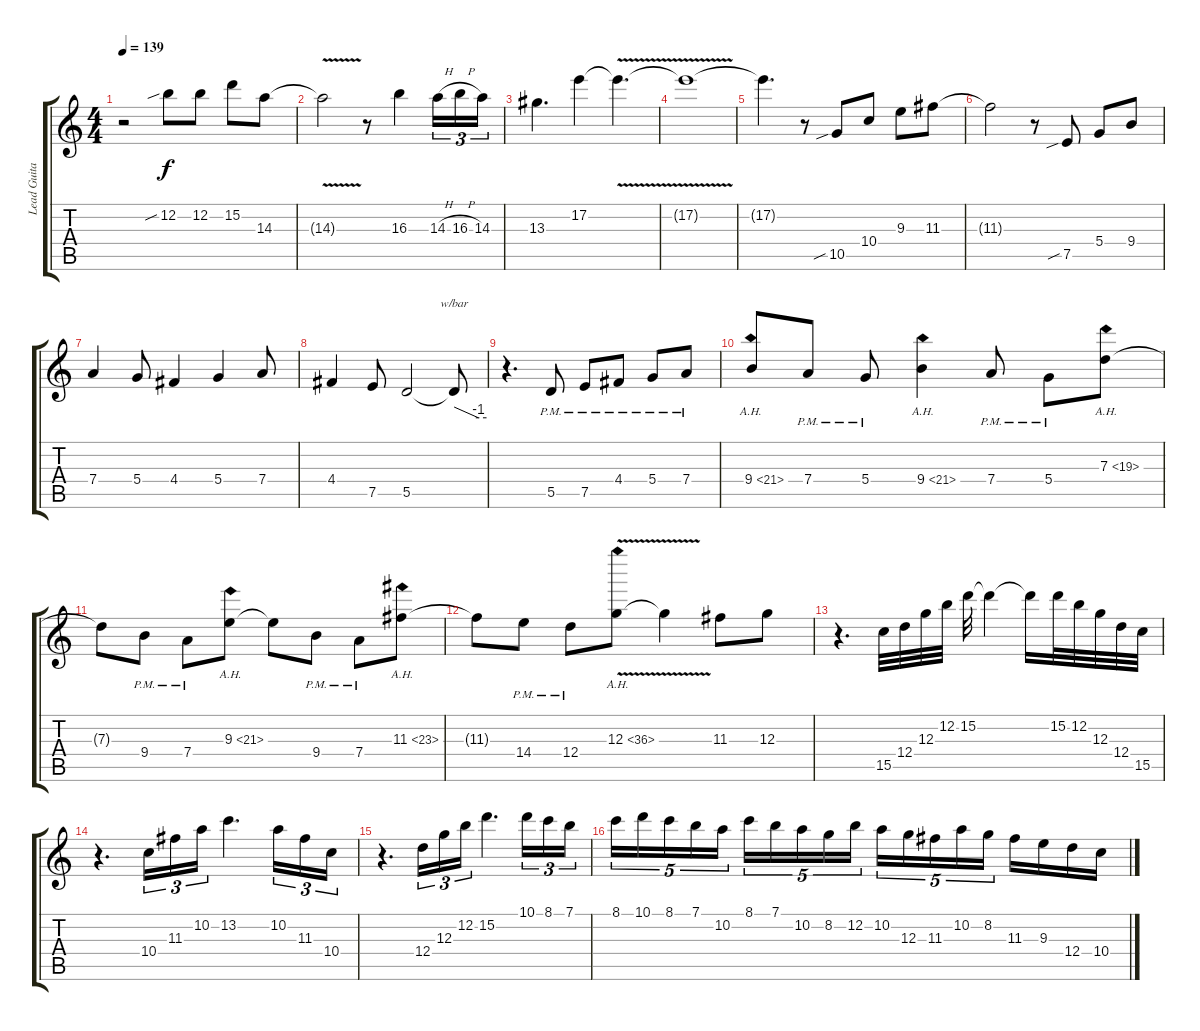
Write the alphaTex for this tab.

\track ("Lead Guitar" "Lead Guita") {instrument distortionguitar}
\staff {score tabs}
\tuning (E4 B3 G3 D3 A2 E2) {hide}
\ts (4 4)
\tempo 139
\clef g2
\ks c
r.2{dy f} 12.2{sib}.8 12.2.8 15.2.8 14.3.8 |
14.3{v t}.2 r.8 16.3.4 14.3{h}.16{tu (3 2)} 16.3{h}.16{tu (3 2)} 14.3.16{tu (3 2)} |
13.3.4{d} 17.2.4 17.2{v t}.4{d} |
17.2{t}.1 |
17.2{t}.4{d} r.8 10.5{sib}.8 10.4.8 9.3.8 11.3.8 |
11.3{t}.2 r.8 7.5{sib}.8 5.4.8 9.4.8 |
7.4.4 5.4.8 4.4.4 5.4.4 7.4.8 |
4.4.4 7.5.8 5.5.2 5.5{t}.8{tbe (custom default 0 0 45 -4 60 -4)} |
r.4{d} 5.5{pm}.8 7.5{pm}.8 4.4{pm}.8 5.4{pm}.8 7.4{pm}.8 |
9.4{ah 12}.8 7.4{pm}.8 5.4{pm}.8 9.4{ah 12}.4 7.4{pm}.8 5.4{pm}.8 7.3{ah 12}.8 |
7.3{t}.8 9.4{pm}.8 7.4{pm}.8 9.3{ah 12}.8 9.3{t}.8 9.4{pm}.8 7.4{pm}.8 11.3{ah 12}.8 |
11.3{t}.8 14.4{pm}.8 12.4{pm}.8 12.3{ah 24 v}.8 12.3{t}.4 11.3.8 12.3.8 |
r.4{d} 15.5.32 12.4.32 12.3.32 12.2.32 15.2.32 15.2{t}.4 15.2{t}.16 15.2.32 12.2.32 12.3.32 12.4.32 15.5.32 |
r.4{d} 10.4.16{tu (3 2)} 11.3.16{tu (3 2)} 10.2.16{tu (3 2)} 13.2.4{d} 10.2.16{tu (3 2)} 11.3.16{tu (3 2)} 10.4.16{tu (3 2)} |
r.4{d} 12.4.16{tu (3 2)} 12.3.16{tu (3 2)} 12.2.16{tu (3 2)} 15.2.4{d} 10.1.16{tu (3 2)} 8.1.16{tu (3 2)} 7.1.16{tu (3 2)} |
8.1.16{tu (5 4)} 10.1.16{tu (5 4)} 8.1.16{tu (5 4)} 7.1.16{tu (5 4)} 10.2.16{tu (5 4)} 8.1.16{tu (5 4)} 7.1.16{tu (5 4)} 10.2.16{tu (5 4)} 8.2.16{tu (5 4)} 12.2.16{tu (5 4)} 10.2.16{tu (5 4)} 12.3.16{tu (5 4)} 11.3.16{tu (5 4)} 10.2.16{tu (5 4)} 8.2.16{tu (5 4)} 11.3.16 9.3.16 12.4.16 10.4.16
